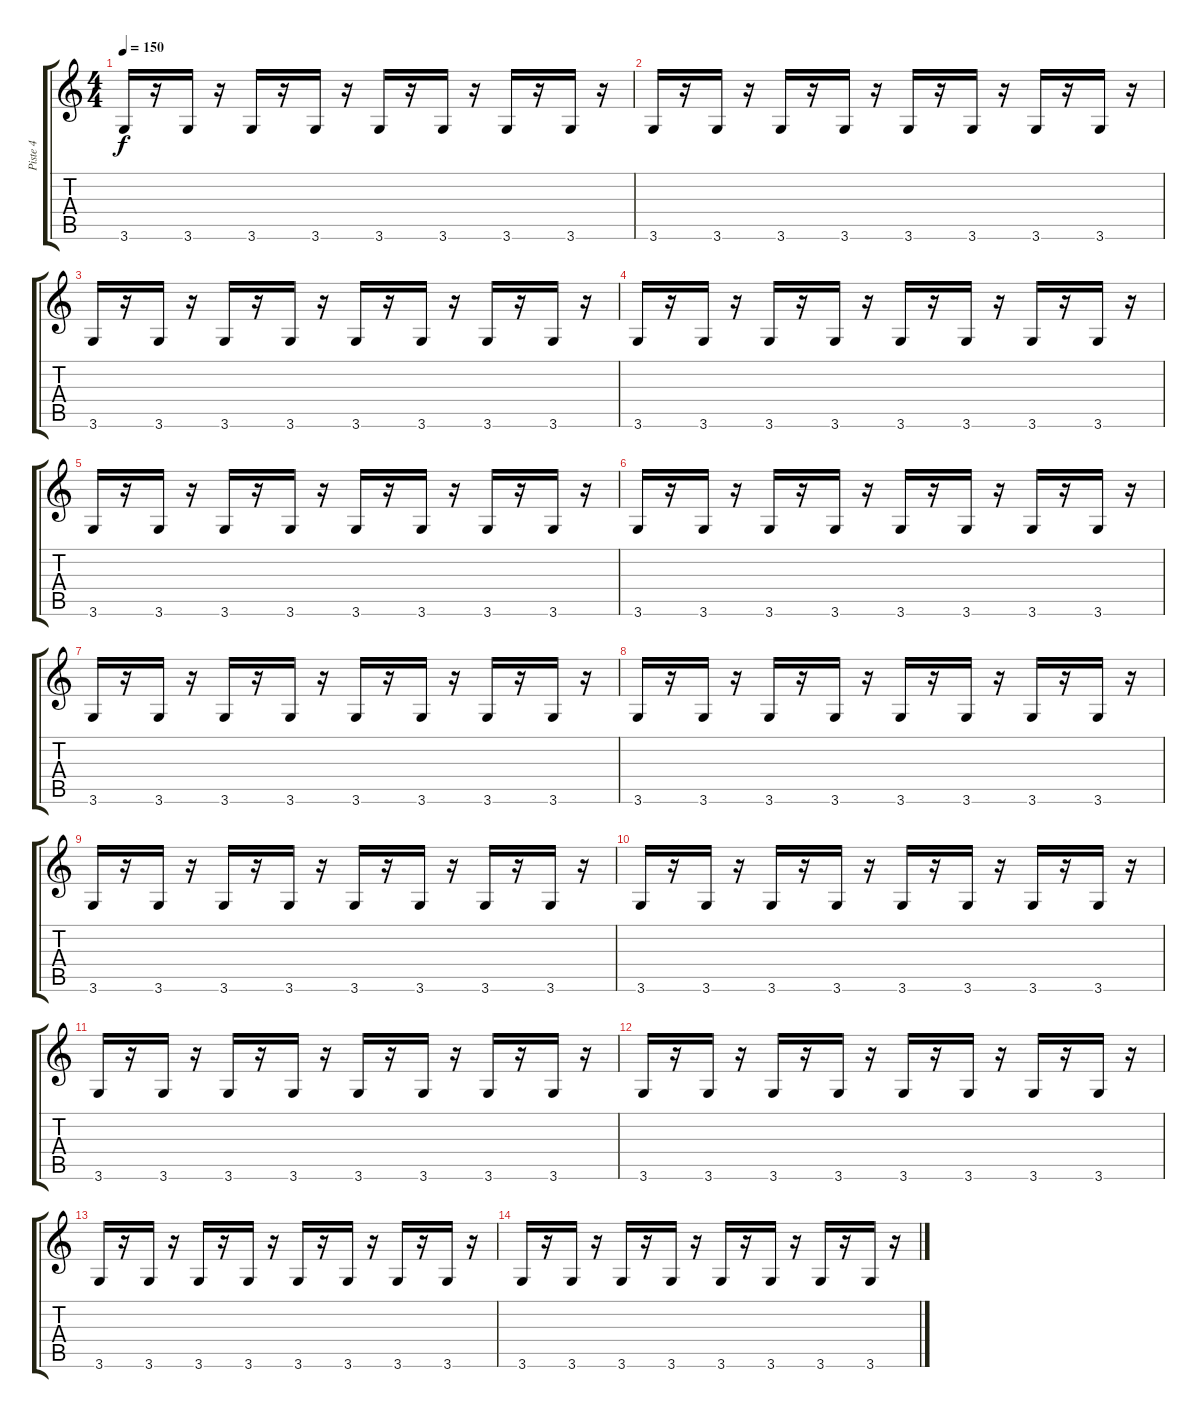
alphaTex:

\track ("Piste 4" "Piste 4") {instrument overdrivenguitar}
\staff {score tabs}
\tuning (E4 B3 G3 D3 A2 E2) {hide}
\ts (4 4)
\tempo 150
\clef g2
\ks c
3.6.16{dy f} r.16 3.6.16 r.16 3.6.16 r.16 3.6.16 r.16 3.6.16 r.16 3.6.16 r.16 3.6.16 r.16 3.6.16 r.16 |
3.6.16 r.16 3.6.16 r.16 3.6.16 r.16 3.6.16 r.16 3.6.16 r.16 3.6.16 r.16 3.6.16 r.16 3.6.16 r.16 |
3.6.16 r.16 3.6.16 r.16 3.6.16 r.16 3.6.16 r.16 3.6.16 r.16 3.6.16 r.16 3.6.16 r.16 3.6.16 r.16 |
3.6.16 r.16 3.6.16 r.16 3.6.16 r.16 3.6.16 r.16 3.6.16 r.16 3.6.16 r.16 3.6.16 r.16 3.6.16 r.16 |
3.6.16 r.16 3.6.16 r.16 3.6.16 r.16 3.6.16 r.16 3.6.16 r.16 3.6.16 r.16 3.6.16 r.16 3.6.16 r.16 |
3.6.16 r.16 3.6.16 r.16 3.6.16 r.16 3.6.16 r.16 3.6.16 r.16 3.6.16 r.16 3.6.16 r.16 3.6.16 r.16 |
3.6.16 r.16 3.6.16 r.16 3.6.16 r.16 3.6.16 r.16 3.6.16 r.16 3.6.16 r.16 3.6.16 r.16 3.6.16 r.16 |
3.6.16 r.16 3.6.16 r.16 3.6.16 r.16 3.6.16 r.16 3.6.16 r.16 3.6.16 r.16 3.6.16 r.16 3.6.16 r.16 |
3.6.16 r.16 3.6.16 r.16 3.6.16 r.16 3.6.16 r.16 3.6.16 r.16 3.6.16 r.16 3.6.16 r.16 3.6.16 r.16 |
3.6.16 r.16 3.6.16 r.16 3.6.16 r.16 3.6.16 r.16 3.6.16 r.16 3.6.16 r.16 3.6.16 r.16 3.6.16 r.16 |
3.6.16 r.16 3.6.16 r.16 3.6.16 r.16 3.6.16 r.16 3.6.16 r.16 3.6.16 r.16 3.6.16 r.16 3.6.16 r.16 |
3.6.16 r.16 3.6.16 r.16 3.6.16 r.16 3.6.16 r.16 3.6.16 r.16 3.6.16 r.16 3.6.16 r.16 3.6.16 r.16 |
3.6.16 r.16 3.6.16 r.16 3.6.16 r.16 3.6.16 r.16 3.6.16 r.16 3.6.16 r.16 3.6.16 r.16 3.6.16 r.16 |
3.6.16 r.16 3.6.16 r.16 3.6.16 r.16 3.6.16 r.16 3.6.16 r.16 3.6.16 r.16 3.6.16 r.16 3.6.16 r.16
